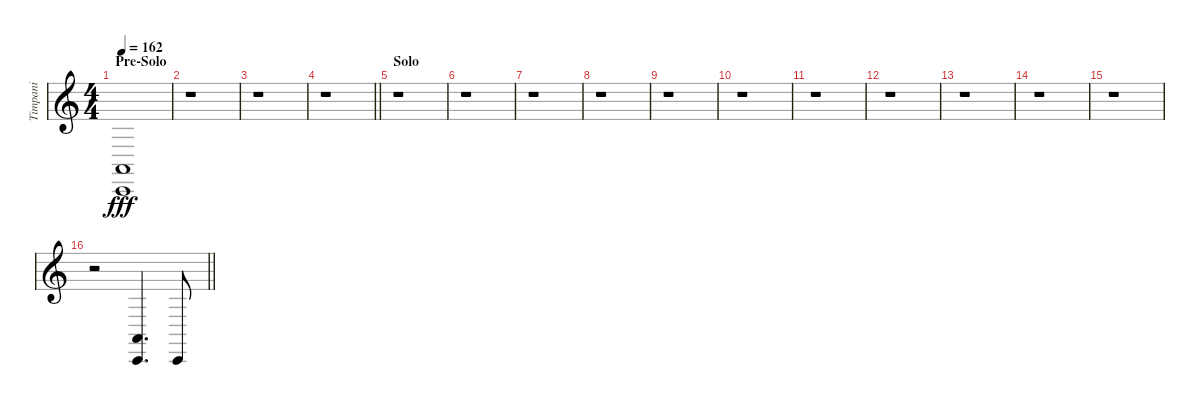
\track ("Timpani" "Timpani") {instrument timpani}
\staff {score}
\tuning (E4 B3 G3 D3 A2 C2) {hide}
\ts (4 4)
\section ("" "Pre-Solo")
\tempo 162
\clef g2
\ks c
(0.5 0.6).1{dy fff} |
r.1 |
r.1 |
\barLineRight lightlight
r.1 |
\section ("" "Solo")
r.1 |
r.1 |
r.1 |
r.1 |
r.1 |
r.1 |
r.1 |
r.1 |
r.1 |
r.1 |
r.1 |
\barLineRight lightlight
r.2 (0.5 0.6).4{d} 0.6.8
